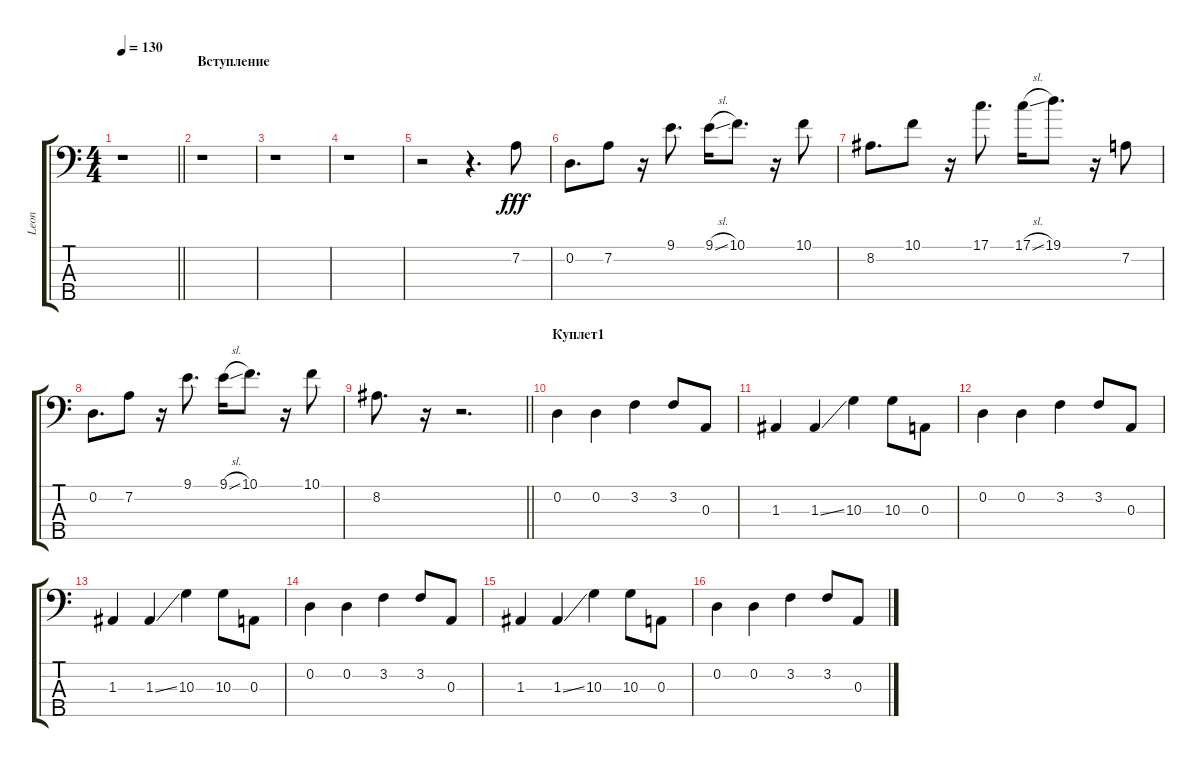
\track ("Leon" "Leon") {instrument electricbassfinger}
\staff {score tabs}
\tuning (G2 D2 A1 E1 B0) {hide}
\ts (4 4)
\tempo 130
\clef f4
\barLineRight lightlight
\ks c
r.1{dy fff instrument electricbassfinger} |
\section ("" "Вступление")
r.1 |
r.1 |
r.1 |
r.2 r.4{d} 7.2.8 |
0.2.8{d} 7.2.8 r.16 9.1.8{d} 9.1{sl}.16 10.1.8{d} r.16 10.1.8 |
8.2.8{d} 10.1.8 r.16 17.1.8{d} 17.1{sl}.16 19.1.8{d} r.16 7.2.8 |
0.2.8{d} 7.2.8 r.16 9.1.8{d} 9.1{sl}.16 10.1.8{d} r.16 10.1.8 |
\barLineRight lightlight
8.2.8{d} r.16 r.2{d} |
\section ("" "Куплет1")
0.2.4 0.2.4 3.2.4 3.2.8 0.3.8 |
1.3.4 1.3{ss}.4 10.3.4 10.3.8 0.3.8 |
0.2.4 0.2.4 3.2.4 3.2.8 0.3.8 |
1.3.4 1.3{ss}.4 10.3.4 10.3.8 0.3.8 |
0.2.4 0.2.4 3.2.4 3.2.8 0.3.8 |
1.3.4 1.3{ss}.4 10.3.4 10.3.8 0.3.8 |
0.2.4 0.2.4 3.2.4 3.2.8 0.3.8
